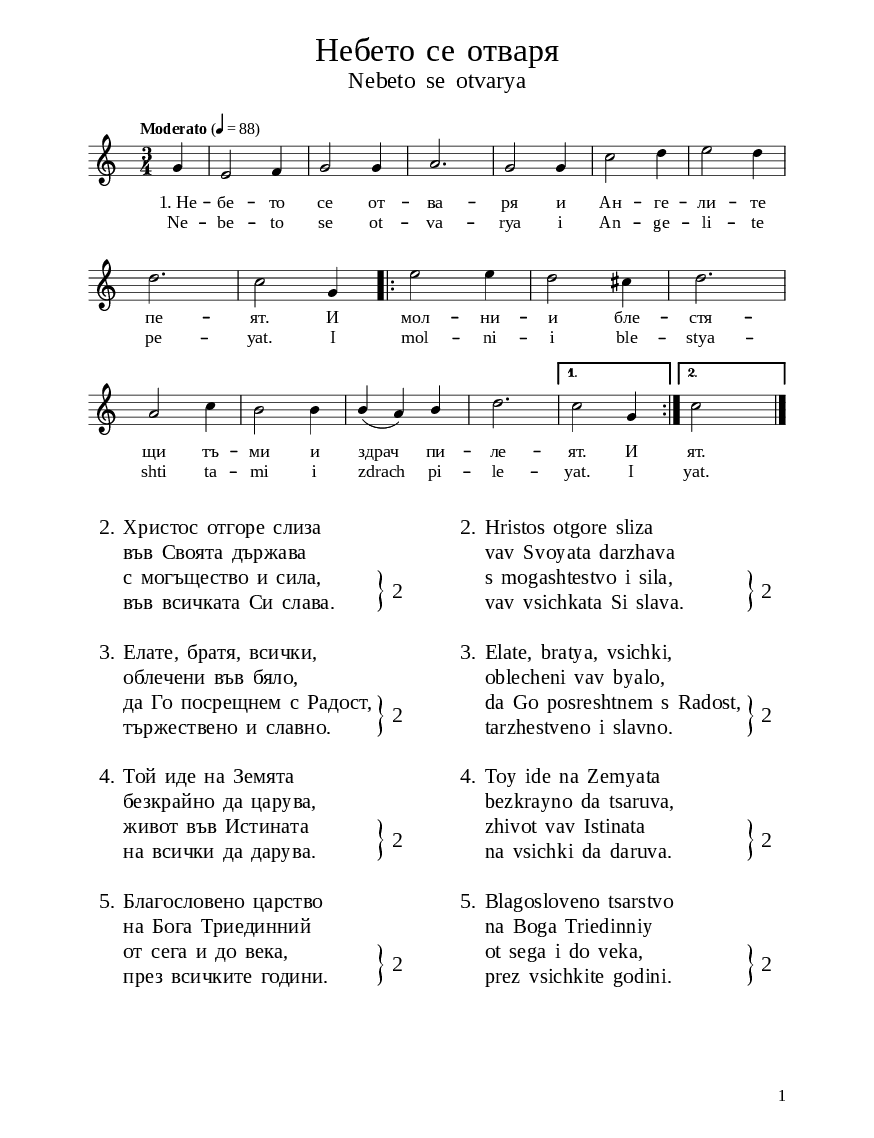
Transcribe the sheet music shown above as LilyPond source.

\version "2.22.0"

\paper {
  #(set-paper-size "a5")
}

"rightBraces050" = \markup {
  \column {
    % repeat braces
    \translate #'(0 . -5.5 )
    \right-brace #20

    \translate #'(0 . -10.0 )
    \right-brace #20

    \translate #'(0 . -10.0 )
    \right-brace #20

    \translate #'(0 . -10.0 )
    \right-brace #20
  }
  \column {
    % repeat numbers
    \translate #'(0 . -6.1 )
    2

    \translate #'(0 . -12.0 )
    2

    \translate #'(0 . -12.0 )
    2

    \translate #'(0 . -12.0 )
    2
  }
}


\bookpart {
  \paper {
    print-all-headers = ##t
    print-page-number = ##t
    print-first-page-number = ##t

    % put page numbers on the bottom
    oddHeaderMarkup = \markup ""
    evenHeaderMarkup = \markup ""
    oddFooterMarkup = \markup
    \fill-line {
      ""
      \on-the-fly #print-page-number-check-first \fromproperty #'page:page-number-string
    }
    evenFooterMarkup = \markup
    \fill-line {
      \on-the-fly #print-page-number-check-first \fromproperty #'page:page-number-string
      ""
    }

    left-margin = 1.5\cm
    right-margin = 1.5\cm
    top-margin = 1.6\cm
    bottom-margin = 1.2\cm
    ragged-bottom = ##t % do not spread the staves to fill the whole vertical space

    % change lyrics and titles font (affects notes also)
    fonts =
    #(make-pango-font-tree
      "Times New Roman"
      "DejaVu Sans"
      "DejaVu Sans Mono"
      (/ (* staff-height pt) 3.6))

    % change distance between staves
    system-system-spacing =
    #'((basic-distance . 12)
       (minimum-distance . 6)
       (padding . 1)
       (stretchability . 12))
  }

  \header {
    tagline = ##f
  }

  \score{
    \layout {
      indent = 0.0\cm % remove first line indentation
      %ragged-last = ##t % do not spread last line to fill the whole space
      \context {
        \Score
        \omit BarNumber %remove bar numbers
      } % context

      \context {
        % change staff size
        \Staff
        fontSize = #+0 % affects notes size only
        \override StaffSymbol #'staff-space = #(magstep -3)
        \override StaffSymbol #'thickness = #0.5
        \override BarLine #'hair-thickness = #1
        %\override StaffSymbol #'ledger-line-thickness = #'(0 . 0)
      }

      \context {
        % adjust space between staff and lyrics and between the two lyric lines
        \Lyrics
        \override VerticalAxisGroup.nonstaff-relatedstaff-spacing = #'((basic-distance . 4.5))
        \override VerticalAxisGroup.nonstaff-nonstaff-spacing = #'((minimum-distance . 2))
      }
    } % layout

    \new Voice \absolute  {
      \clef treble
      \key c \major
      \time 3/4   \tempo \markup {
        % make tempo note smaller
        \concat {
          "Moderato " \normal-text { "(" }
          \teeny \general-align #Y #DOWN \note {4} #0.8
          \normal-text { " = 88)" }
        }
      }
      \partial 4 g'4 | e'2 f'4 | g'2 g'4 | a'2. | g'2 g'4 | c''2 d''4 | e''2 d''4 | \break
      d''2. | c''2 g'4 | \repeat volta 2 {
        e''2 e''4 | d''2 cis''4 | d''2. | \break
        a'2 c''4 | b'2 b'4 | \stemUp b'4 ( a'4 ) b'4 \stemNeutral | d''2. |
      } \alternative {
        { c''2 g'4 | }
        { c''2  s4 }
      } \bar "|."
    }

    \addlyrics {
      "1. Не" -- бе -- то се от -- ва -- ря и Ан -- ге -- ли -- те
      пе -- ят. И мол -- ни -- и бле -- стя --
      щи тъ -- ми и здрач пи -- ле -- ят. И ят.
    }

    \addlyrics {
      Ne -- be -- to se ot -- va -- rya i An -- ge -- li -- te
      pe -- yat. I mol -- ni -- i ble -- stya --
      shti ta -- mi i zdrach pi -- le -- yat. I yat.
    }

    \header {
      title = \markup \column \normal-text \fontsize #2.5 {
        \center-align
        \line { Небето се отваря}
        \vspace #-0.6
        \center-align
        \line \fontsize #-3 { Nebeto se otvarya }
        \vspace #-0.8
        \center-align
        \line \fontsize #-3 { " " }
      }
    }

    \midi{}

  } % score



  \markup \fontsize #+2.5 {
    \hspace #1
    \override #'(baseline-skip . 2.4) % affects space between column lines
    \column {


      \line {   2. Христос отгоре слиза}

      \line {   "   " във Своята държава}

      \line {   "   " с могъщество и сила,}

      \line {   "   " във всичката Си слава.}
      \line {   "   "}

      \line {   3.  Елате, братя, всички,}

      \line {   "   " облечени във бяло,}

      \line {   "   " да Го посрещнем с Радост,}

      \line {   "   " тържествено и славно.}
      \line {   "   "}

      \line {   4.  Той иде на Земята}

      \line {   "   " безкрайно да царува,}

      \line {   "   " живот във Истината}

      \line {   "   " на всички да дарува.}
      \line {   "   "}

      \line {  5.  Благословено царство}

      \line {   "   " на Бога Триединний}

      \line {   "   " от сега и до века,}

      \line {   "   " през всичките години.  }
    }
    \"rightBraces050"
    \hspace #5
    \override #'(baseline-skip . 2.4)
    \column {

      \line {   2. Hristos otgore sliza}

      \line {   "   " vav Svoyata darzhava}

      \line {   "   " s mogashtestvo i sila,}

      \line {   "   " vav vsichkata Si slava.}
      \line {   "   "}

      \line {   3.  Elate, bratya, vsichki,}

      \line {   "   " oblecheni vav byalo,}

      \line {   "   " da Go posreshtnem s Radost,}

      \line {   "   " tarzhestveno i slavno.}
      \line {   "   "}

      \line {   4.  Toy ide na Zemyata}

      \line {   "   " bezkrayno da tsaruva,}

      \line {   "   " zhivot vav Istinata}

      \line {   "   " na vsichki da daruva.}
      \line {   "   "}

      \line {  5.  Blagosloveno tsarstvo}

      \line {   "   " na Boga Triedinniy}

      \line {   "   " ot sega i do veka,}

      \line {   "   " prez vsichkite godini.  }

    } %column
    \"rightBraces050"
  } % markup

  \pageBreak

  % include foreign translation(s) of the song
  \version "2.22.0"

\markup \fill-line { \fontsize #6 "Der Himmel öffnet sich" }
\markup \null
\markup \null
\markup \fontsize #+2.5 {
  \hspace #16
  \override #'(baseline-skip . 2)
  \column {
    \line { "   " }


    \line { 1. Der Himmel öffnet sich}

    \line { "   "und die Engel singen}

    \line { "   "Leuchtende Blitze }

    \line { "   "vertreiben Dunkelheit und Finsternis.}

    \line { " " }

    \line { 2. Christus kommt herab }

    \line { "   "in sein Reich, }

    \line { "   "mit Macht und Kraft, }

    \line { "   "in all seinem Ruhm.}
    \line { " " }
    \line { 3. Kommt, alle Brüder,}

    \line { "   "ganz in weiß gekleidet,}

    \line { "   "auf dass wir ihn in Freude,}

    \line { "   "feierlich und ehrerbietig willkommen heißen.}
    \line { " " }
    \line { 4. Er kommt auf die Erde, }

    \line { "   "um ewiglich zu herrschen}

    \line { "   "und allen ein Leben }

    \line { "   "in Wahrheit zu schenken.}

    \line { " " }
    \line { 5. Gepriesen sei das Reich}

    \line { "   "unseres dreifaltigen Gottes,}

    \line { "   "von nun an und auf ewig}

    \line { "   "und in allen Zeiten.}



  }

}


} % bookpart
